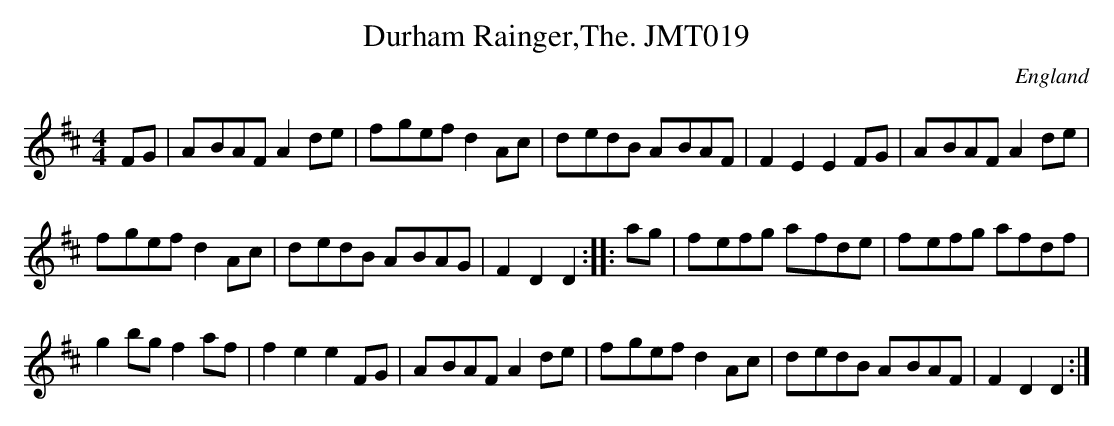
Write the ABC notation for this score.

X:1
T:Durham Rainger,The. JMT019
M:4/4
L:1/8
O:England
K:D
FG|A-BAF A2de|f-gefd2Ac|d-edB A-BAF|F2E2E2FG|A-BAFA2de|!f-gefd2Ac|d-edB
A-BAG|F2D2D2:|
|:ag|f-efg a-fde|f-efg afdf|!g2bgf2af|f2e2e2FG|A-BAFA2de|f-gefd2Ac|d-edB
A-BAF|F2D2D2:|]
